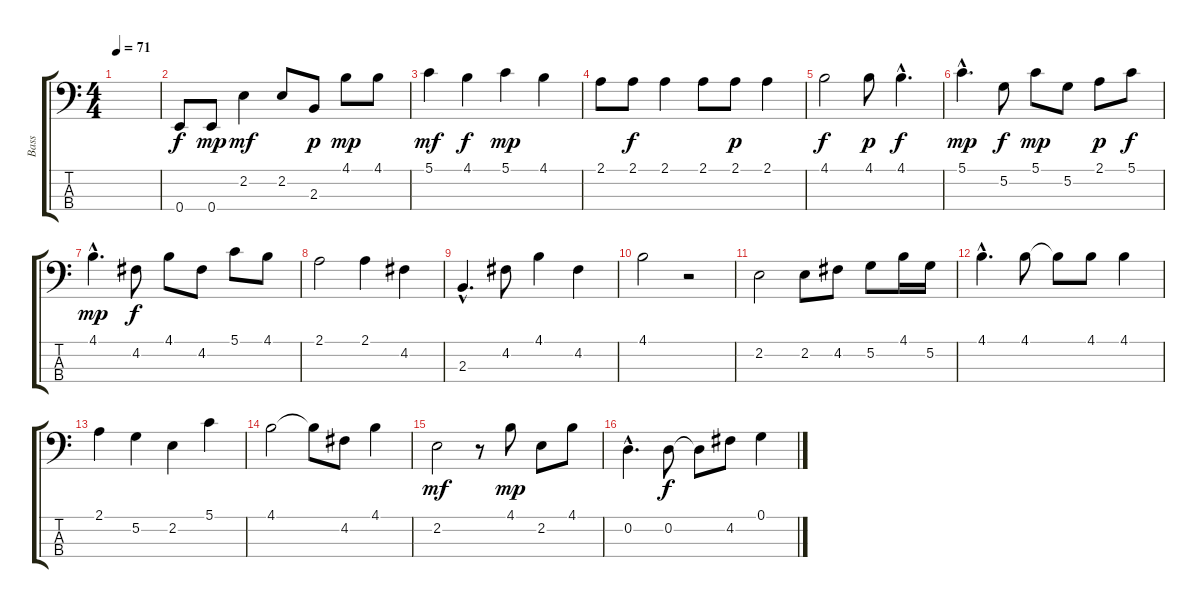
\track ("Bass" "Bass") {instrument electricbassfinger}
\staff {score tabs}
\tuning (G2 D2 A1 E1) {hide}
\ts (4 4)
\tempo 71
\clef f4
\ks c
|
0.4.8{balance 11} 0.4.8{dy mp} 2.2.4{dy mf} 2.2.8 2.3.8{dy p} 4.1.8{dy mp} 4.1.8 |
5.1.4{dy mf} 4.1.4{dy f} 5.1.4{dy mp} 4.1.4 |
2.1.8 2.1.8{dy f} 2.1.4 2.1.8 2.1.8{dy p} 2.1.4 |
4.1.2{dy f} 4.1.8{dy p} 4.1{hac}.4{d dy f} |
5.1{hac}.4{d dy mp} 5.2.8{dy f} 5.1.8{dy mp} 5.2.8 2.1.8{dy p} 5.1.8{dy f} |
4.1{hac}.4{d dy mp} 4.2.8{dy f} 4.1.8 4.2.8 5.1.8 4.1.8 |
2.1.2 2.1.4 4.2.4 |
2.3{hac}.4{d} 4.2.8 4.1.4 4.2.4 |
4.1.2 r.2 |
2.2.2 2.2.8 4.2.8 5.2.8 4.1.16 5.2.16 |
4.1{hac}.4{d} 4.1.8 4.1{t}.8 4.1.8 4.1.4 |
2.1.4 5.2.4 2.2.4 5.1.4 |
4.1.2 4.1{t}.8 4.2.8 4.1.4 |
2.2.2{dy mf} r.8 4.1.8{dy mp} 2.2.8 4.1.8 |
0.2{hac}.4{d} 0.2.8{dy f} 0.2{t}.8 4.2.8 0.1.4
